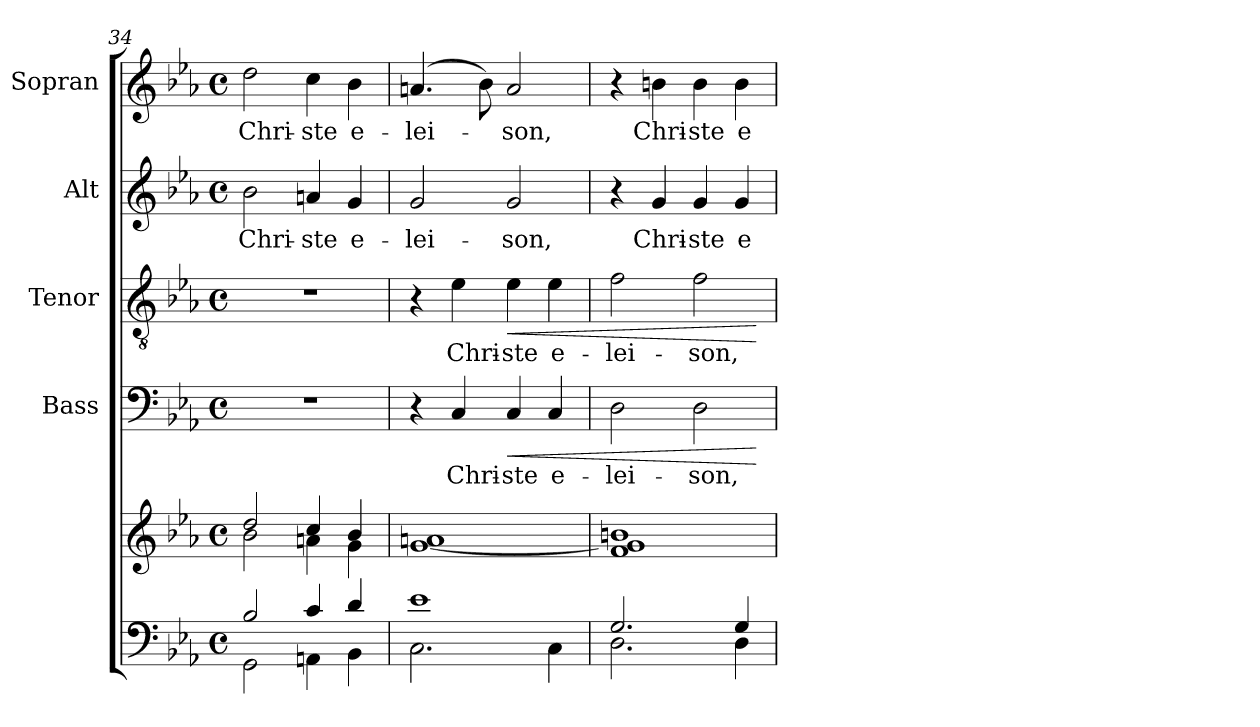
**kern	**kern	**kern	**text	**dynam	**kern	**text	**dynam	**kern	**text	**kern	**text
*part5	*part5	*part4	*part4	*part4	*part3	*part3	*part3	*part2	*part2	*part1	*part1
*staff6	*staff5	*staff4	*staff4	*staff4	*staff3	*staff3	*staff3	*staff2	*staff2	*staff1	*staff1
*	*	*I"Bass	*	*	*I"Tenor	*	*	*I"Alt	*	*I"Sopran	*
*	*	*I'B.	*	*	*I'T.	*	*	*I'A.	*	*I'S.	*
*clefF4	*clefG2	*clefF4	*	*	*clefGv2	*	*	*clefG2	*	*clefG2	*
*k[b-e-a-]	*k[b-e-a-]	*k[b-e-a-]	*	*	*k[b-e-a-]	*	*	*k[b-e-a-]	*	*k[b-e-a-]	*
*E-:	*E-:	*E-:	*	*	*E-:	*	*	*E-:	*	*E-:	*
*M4/4	*M4/4	*M4/4	*	*	*M4/4	*	*	*M4/4	*	*M4/4	*
*met(c)	*met(c)	*met(c)	*	*	*met(c)	*	*	*met(c)	*	*met(c)	*
=34	=34	=34	=34	=34	=34	=34	=34	=34	=34	=34	=34
*^	*^	*	*	*	*	*	*	*	*	*	*
!	!	!	!	!	!	!	!	!	!	!	!LO:LY:b	!	!LO:LY:b
2B-/	2GG\	2dd/	2b-\	1r	.	.	1r	.	.	2b-\	Chri-	2dd\	Chri-
!	!	!	!	!	!	!	!	!	!	!	!LO:LY:b	!	!LO:LY:b
4c/	4AAn\	4cc/	4an\	.	.	.	.	.	.	4an/	-ste	4cc\	-ste
!	!	!	!	!	!	!	!	!	!	!	!LO:LY:b	!	!LO:LY:b
4d/	4BB-\	4b-/	4g\	.	.	.	.	.	.	4g/	e-	4b-\	e-
=35	=35	=35	=35	=35	=35	=35	=35	=35	=35	=35	=35	=35	=35
!	!	!	!	!	!	!	!	!	!	!	!LO:LY:b	!	!LO:LY:b
*	*	*v	*v	*	*	*	*	*	*	*	*	*	*
1e-	2.C\	[1g 1an	4r	.	.	4r	.	.	2g/	-lei-	(4.an/	-lei-
!	!	!	!	!LO:LY:b	!	!	!LO:LY:b	!	!	!	!	!
.	.	.	4C/	Chri-	.	4e-\	Chri-	.	.	.	.	.
.	.	.	.	.	.	.	.	.	.	.	8b-\)	.
!	!	!	!	!LO:LY:b	!LO:HP:b	!	!LO:LY:b	!LO:HP:b	!	!LO:LY:b	!	!LO:LY:b
.	.	.	4C/	-ste	<	4e-\	-ste	<	2g/	-son,	2a/	-son,
!	!	!	!	!LO:LY:b	!	!	!LO:LY:b	!	!	!	!	!
.	4C\	.	4C/	e-	.	4e-\	e-	.	.	.	.	.
!!LO:PB:g=z
=36	=36	=36	=36	=36	=36	=36	=36	=36	=36	=36	=36	=36
!	!	!	!	!LO:LY:b	!	!	!LO:LY:b	!	!	!	!	!
2.G/	2.D\	1f 1g] 1bn	2D\	-lei-	.	2f\	-lei-	.	4r	.	4r	.
!	!	!	!	!	!	!	!	!	!	!LO:LY:b	!	!LO:LY:b
.	.	.	.	.	.	.	.	.	4g/	Chri-	4bn\	Chri-
!	!	!	!	!LO:LY:b	!	!	!LO:LY:b	!	!	!LO:LY:b	!	!LO:LY:b
.	.	.	2D\	-son,	.	2f\	-son,	.	4g/	-ste	4b\	-ste
!	!	!	!	!	!	!	!	!	!	!LO:LY:b	!	!LO:LY:b
4G/	4D\	.	.	.	.	.	.	.	4g/	e-	4b\	e-
*v	*v	*	*	*	*	*	*	*	*	*	*	*
.	.	.	.	[	.	.	[	.	.	.	.
=	=	=	=	=	=	=	=	=	=	=	=
*-	*-	*-	*-	*-	*-	*-	*-	*-	*-	*-	*-
